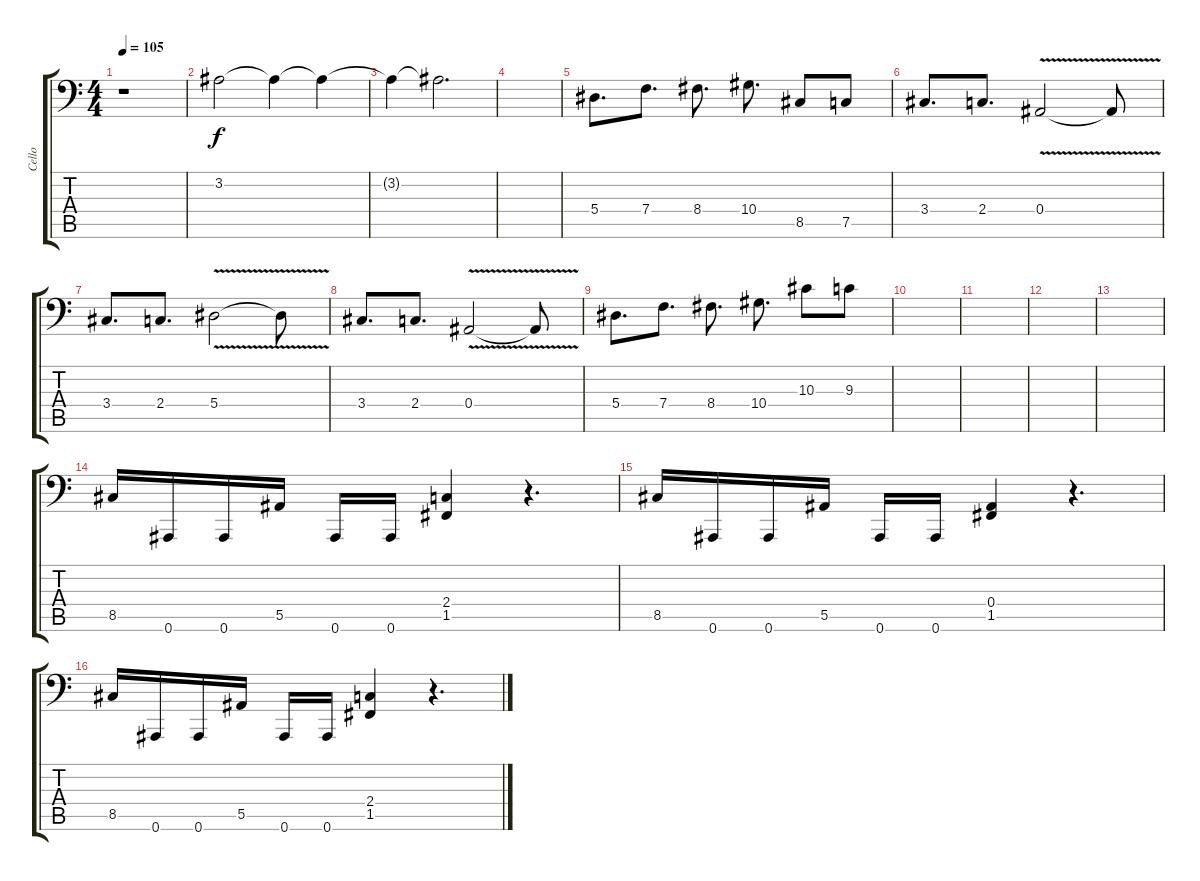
\track ("Cello" "Cello") {instrument cello}
\staff {score tabs}
\tuning (C4 G3 Eb3 Bb2 F2 Bb1) {hide}
\ts (4 4)
\tempo 105
\clef f4
\ks c
r.1{dy f volume 5} |
3.2.2{volume 9} 3.2{t}.4 3.2{t}.4{volume 5} |
3.2{t}.4 3.2{t}.2{d} |
|
5.4.8{d volume 13} 7.4.8{d} 8.4.8{d} 10.4.8{d} 8.5.8 7.5.8 |
3.4.8{d} 2.4.8{d} 0.4{v}.2 0.4{t}.8 |
3.4.8{d} 2.4.8{d} 5.4{v}.2 5.4{t}.8 |
3.4.8{d} 2.4.8{d} 0.4{v}.2 0.4{t}.8 |
5.4.8{d volume 16} 7.4.8{d} 8.4.8{d} 10.4.8{d} 10.3.8 9.3.8 |
|
|
|
|
8.5.16{volume 11} 0.6.16 0.6.16 5.5.16 0.6.16 0.6.16 (2.4 1.5).4 r.4{d} |
8.5.16 0.6.16 0.6.16 5.5.16 0.6.16 0.6.16 (0.4 1.5).4 r.4{d} |
8.5.16 0.6.16 0.6.16 5.5.16 0.6.16 0.6.16 (2.4 1.5).4 r.4{d}
